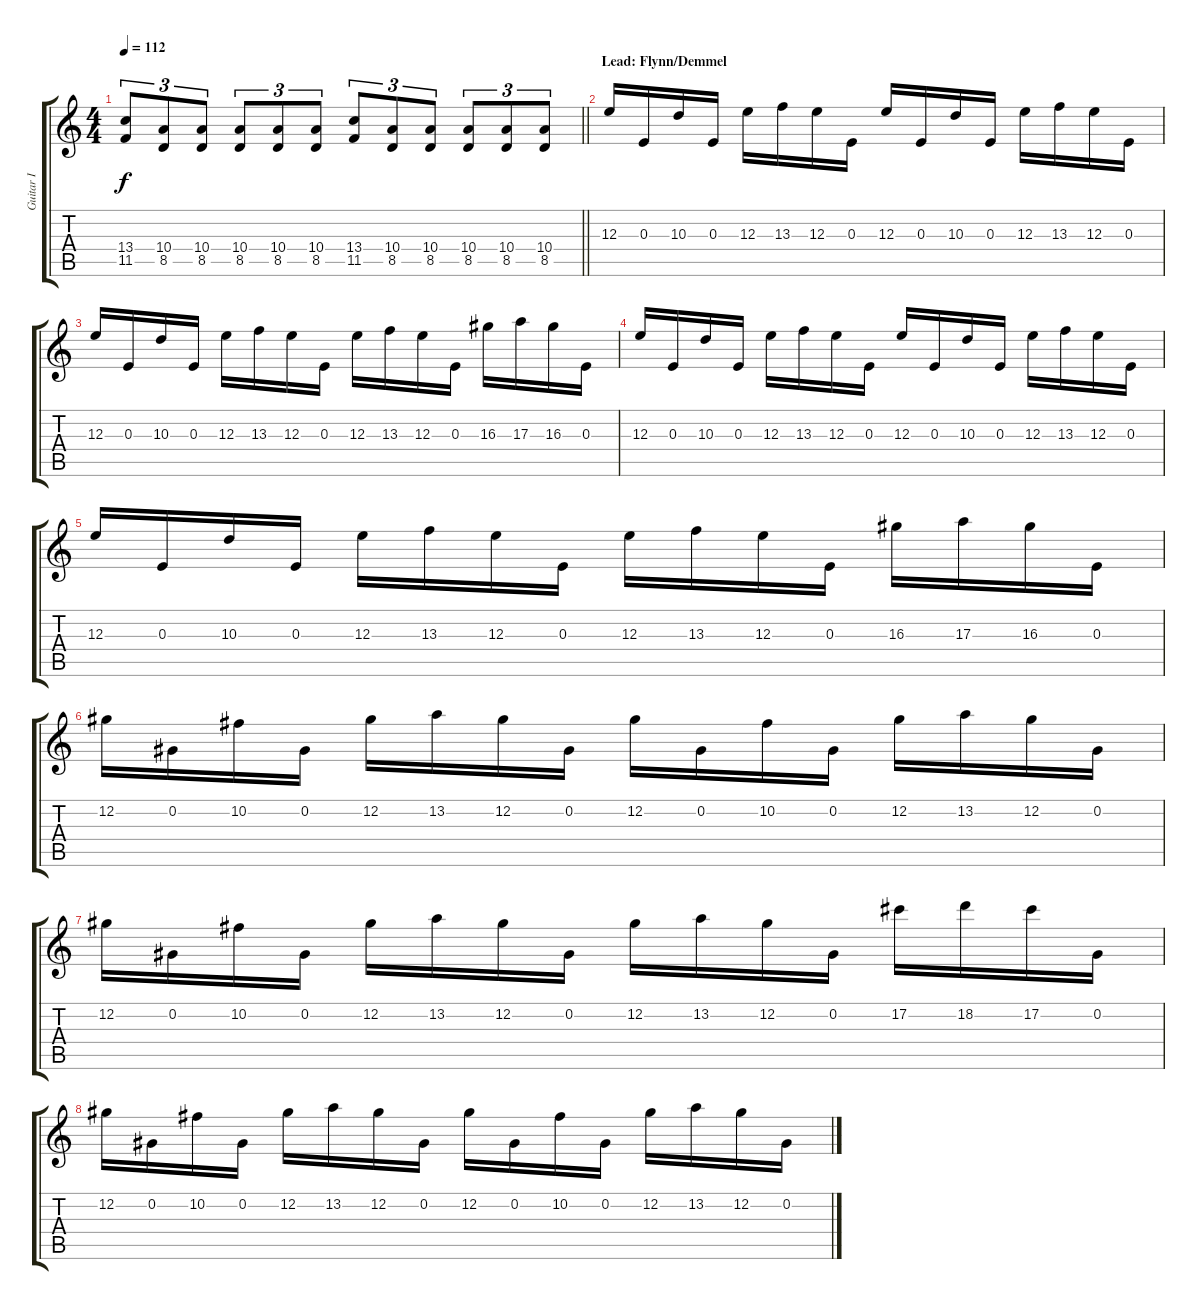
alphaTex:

\track ("Guitar I" "Guitar I") {instrument distortionguitar}
\staff {score tabs}
\tuning (Db4 Ab3 E3 B2 Gb2 Db2) {hide}
\ts (4 4)
\tempo 112
\clef g2
\barLineRight lightlight
\ks c
(13.4 11.5).8{tu (3 2) dy f} (10.4 8.5).8{tu (3 2)} (10.4 8.5).8{tu (3 2)} (10.4 8.5).8{tu (3 2)} (10.4 8.5).8{tu (3 2)} (10.4 8.5).8{tu (3 2)} (13.4 11.5).8{tu (3 2)} (10.4 8.5).8{tu (3 2)} (10.4 8.5).8{tu (3 2)} (10.4 8.5).8{tu (3 2)} (10.4 8.5).8{tu (3 2)} (10.4 8.5).8{tu (3 2)} |
\section ("" "Lead: Flynn/Demmel")
12.3.16 0.3.16 10.3.16 0.3.16 12.3.16 13.3.16 12.3.16 0.3.16 12.3.16 0.3.16 10.3.16 0.3.16 12.3.16 13.3.16 12.3.16 0.3.16 |
12.3.16 0.3.16 10.3.16 0.3.16 12.3.16 13.3.16 12.3.16 0.3.16 12.3.16 13.3.16 12.3.16 0.3.16 16.3.16 17.3.16 16.3.16 0.3.16 |
12.3.16 0.3.16 10.3.16 0.3.16 12.3.16 13.3.16 12.3.16 0.3.16 12.3.16 0.3.16 10.3.16 0.3.16 12.3.16 13.3.16 12.3.16 0.3.16 |
12.3.16 0.3.16 10.3.16 0.3.16 12.3.16 13.3.16 12.3.16 0.3.16 12.3.16 13.3.16 12.3.16 0.3.16 16.3.16 17.3.16 16.3.16 0.3.16 |
12.2.16 0.2.16 10.2.16 0.2.16 12.2.16 13.2.16 12.2.16 0.2.16 12.2.16 0.2.16 10.2.16 0.2.16 12.2.16 13.2.16 12.2.16 0.2.16 |
12.2.16 0.2.16 10.2.16 0.2.16 12.2.16 13.2.16 12.2.16 0.2.16 12.2.16 13.2.16 12.2.16 0.2.16 17.2.16 18.2.16 17.2.16 0.2.16 |
12.2.16 0.2.16 10.2.16 0.2.16 12.2.16 13.2.16 12.2.16 0.2.16 12.2.16 0.2.16 10.2.16 0.2.16 12.2.16 13.2.16 12.2.16 0.2.16
